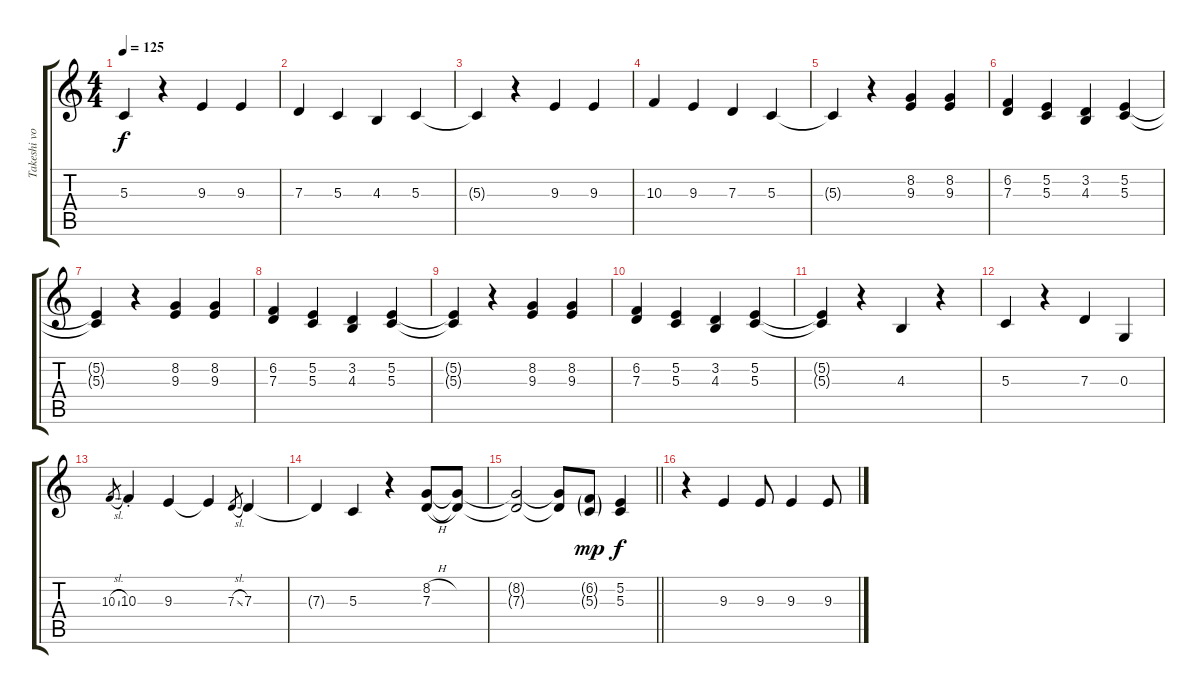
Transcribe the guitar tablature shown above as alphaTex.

\track ("Takeshi voice" "Takeshi vo") {instrument oboe}
\staff {score tabs}
\tuning (E4 B3 G3 D3 A2 E2) {hide}
\ts (4 4)
\tempo 125
\clef g2
\ks c
5.3{t}.4{dy f} r.4 9.3.4 9.3.4 |
7.3.4 5.3.4 4.3.4 5.3.4 |
5.3{t}.4 r.4 9.3.4 9.3.4 |
10.3.4 9.3.4 7.3.4 5.3.4 |
5.3{t}.4 r.4 (8.2 9.3).4 (8.2 9.3).4 |
(6.2 7.3).4 (5.2 5.3).4 (3.2 4.3).4 (5.2 5.3).4 |
(5.2{t} 5.3{t}).4 r.4 (8.2 9.3).4 (8.2 9.3).4 |
(6.2 7.3).4 (5.2 5.3).4 (3.2 4.3).4 (5.2 5.3).4 |
(5.2{t} 5.3{t}).4 r.4 (8.2 9.3).4 (8.2 9.3).4 |
(6.2 7.3).4 (5.2 5.3).4 (3.2 4.3).4 (5.2 5.3).4 |
(5.2{t} 5.3{t}).4 r.4 4.3.4 r.4 |
5.3.4 r.4 7.3.4 0.3.4 |
10.3{sl}.8{gr} 10.3{st}.4 9.3.4 9.3{t}.4 7.3{sl}.8{gr} 7.3.4 |
7.3{t}.4 5.3.4 r.4 (8.2{h} 7.3{h}).8 (8.2{t} 7.3{t}).8 |
\barLineRight lightlight
(8.2{t} 7.3{t}).2 (8.2{t} 7.3{t}).8 (6.2{g} 5.3{g}).8{dy mp} (5.2 5.3).4{dy f} |
r.4 9.3.4 9.3.8 9.3.4 9.3.8
